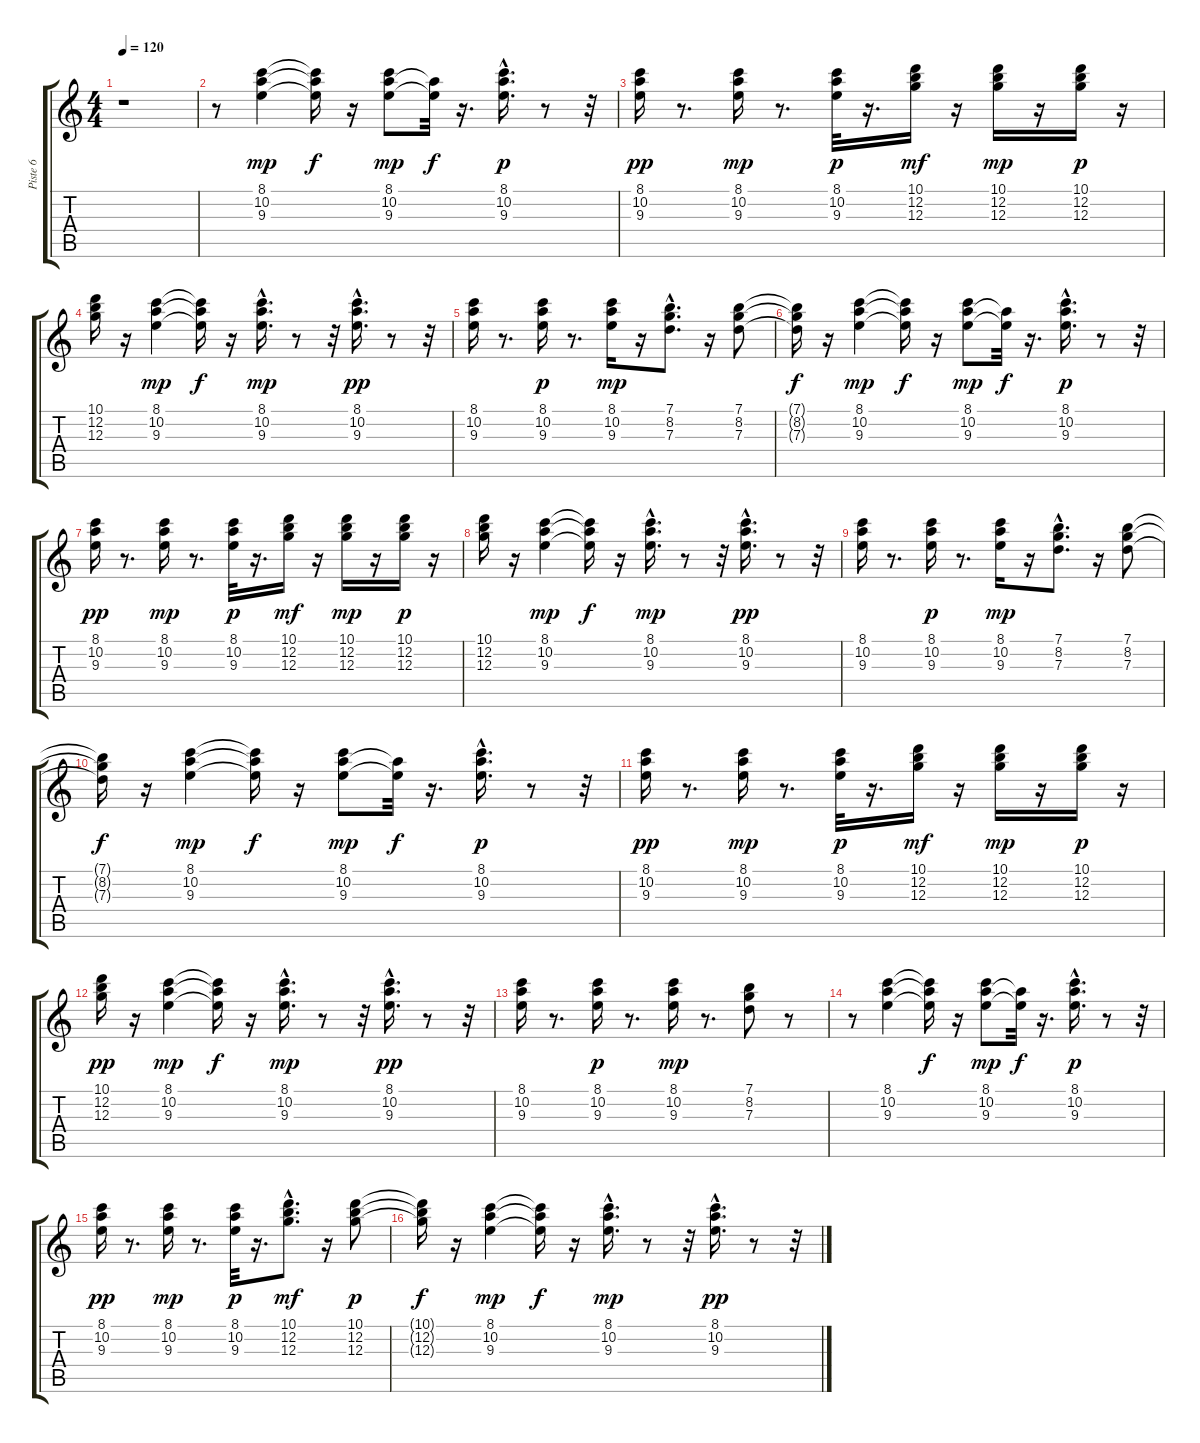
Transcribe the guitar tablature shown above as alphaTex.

\track ("Piste 6" "Piste 6") {instrument electricbassfinger}
\staff {score tabs}
\tuning (E4 B3 G3 D3 A2 E2) {hide}
\ts (4 4)
\tempo 120
\clef g2
\ks c
r.1{dy mp instrument electricbassfinger} |
r.8 (8.1 10.2 9.3).4 (8.1{t} 10.2{t} 9.3{t}).16{dy f} r.16 (8.1 10.2 9.3).8{dy mp} (10.2{t} 9.3{t}).32{dy f} r.16{d} (8.1{hac} 10.2{hac} 9.3{hac}).16{d dy p} r.8 r.32 |
(8.1 10.2 9.3).16{dy pp} r.8{d} (8.1 10.2 9.3).16{dy mp} r.8{d} (8.1 10.2 9.3).32{dy p} r.16{d} (10.1 12.2 12.3).16{dy mf} r.16 (10.1 12.2 12.3).16{dy mp} r.16 (10.1 12.2 12.3).16{dy p} r.16 |
(10.1 12.2 12.3).16 r.16 (8.1 10.2 9.3).4{dy mp} (8.1{t} 10.2{t} 9.3{t}).16{dy f} r.16 (8.1{hac} 10.2{hac} 9.3{hac}).16{d dy mp} r.8 r.32 (8.1{hac} 10.2{hac} 9.3{hac}).16{d dy pp} r.8 r.32 |
(8.1 10.2 9.3).16 r.8{d} (8.1 10.2 9.3).16{dy p} r.8{d} (8.1 10.2 9.3).16{dy mp} r.16 (7.1{hac} 8.2{hac} 7.3{hac}).8{d} r.16 (7.1 8.2 7.3).8 |
(7.1{t} 8.2{t} 7.3{t}).16{dy f} r.16 (8.1 10.2 9.3).4{dy mp} (8.1{t} 10.2{t} 9.3{t}).16{dy f} r.16 (8.1 10.2 9.3).8{dy mp} (10.2{t} 9.3{t}).32{dy f} r.16{d} (8.1{hac} 10.2{hac} 9.3{hac}).16{d dy p} r.8 r.32 |
(8.1 10.2 9.3).16{dy pp} r.8{d} (8.1 10.2 9.3).16{dy mp} r.8{d} (8.1 10.2 9.3).32{dy p} r.16{d} (10.1 12.2 12.3).16{dy mf} r.16 (10.1 12.2 12.3).16{dy mp} r.16 (10.1 12.2 12.3).16{dy p} r.16 |
(10.1 12.2 12.3).16 r.16 (8.1 10.2 9.3).4{dy mp} (8.1{t} 10.2{t} 9.3{t}).16{dy f} r.16 (8.1{hac} 10.2{hac} 9.3{hac}).16{d dy mp} r.8 r.32 (8.1{hac} 10.2{hac} 9.3{hac}).16{d dy pp} r.8 r.32 |
(8.1 10.2 9.3).16 r.8{d} (8.1 10.2 9.3).16{dy p} r.8{d} (8.1 10.2 9.3).16{dy mp} r.16 (7.1{hac} 8.2{hac} 7.3{hac}).8{d} r.16 (7.1 8.2 7.3).8 |
(7.1{t} 8.2{t} 7.3{t}).16{dy f} r.16 (8.1 10.2 9.3).4{dy mp} (8.1{t} 10.2{t} 9.3{t}).16{dy f} r.16 (8.1 10.2 9.3).8{dy mp} (10.2{t} 9.3{t}).32{dy f} r.16{d} (8.1{hac} 10.2{hac} 9.3{hac}).16{d dy p} r.8 r.32 |
(8.1 10.2 9.3).16{dy pp} r.8{d} (8.1 10.2 9.3).16{dy mp} r.8{d} (8.1 10.2 9.3).32{dy p} r.16{d} (10.1 12.2 12.3).16{dy mf} r.16 (10.1 12.2 12.3).16{dy mp} r.16 (10.1 12.2 12.3).16{dy p} r.16 |
(10.1 12.2 12.3).16{dy pp} r.16 (8.1 10.2 9.3).4{dy mp} (8.1{t} 10.2{t} 9.3{t}).16{dy f} r.16 (8.1{hac} 10.2{hac} 9.3{hac}).16{d dy mp} r.8 r.32 (8.1{hac} 10.2{hac} 9.3{hac}).16{d dy pp} r.8 r.32 |
(8.1 10.2 9.3).16 r.8{d} (8.1 10.2 9.3).16{dy p} r.8{d} (8.1 10.2 9.3).16{dy mp} r.8{d} (7.1 8.2 7.3).8 r.8 |
r.8 (8.1 10.2 9.3).4 (8.1{t} 10.2{t} 9.3{t}).16{dy f} r.16 (8.1 10.2 9.3).8{dy mp} (10.2{t} 9.3{t}).32{dy f} r.16{d} (8.1{hac} 10.2{hac} 9.3{hac}).16{d dy p} r.8 r.32 |
(8.1 10.2 9.3).16{dy pp} r.8{d} (8.1 10.2 9.3).16{dy mp} r.8{d} (8.1 10.2 9.3).32{dy p} r.16{d} (10.1{hac} 12.2{hac} 12.3{hac}).8{d dy mf} r.16 (10.1 12.2 12.3).8{dy p} |
(10.1{t} 12.2{t} 12.3{t}).16{dy f} r.16 (8.1 10.2 9.3).4{dy mp} (8.1{t} 10.2{t} 9.3{t}).16{dy f} r.16 (8.1{hac} 10.2{hac} 9.3{hac}).16{d dy mp} r.8 r.32 (8.1{hac} 10.2{hac} 9.3{hac}).16{d dy pp} r.8 r.32
